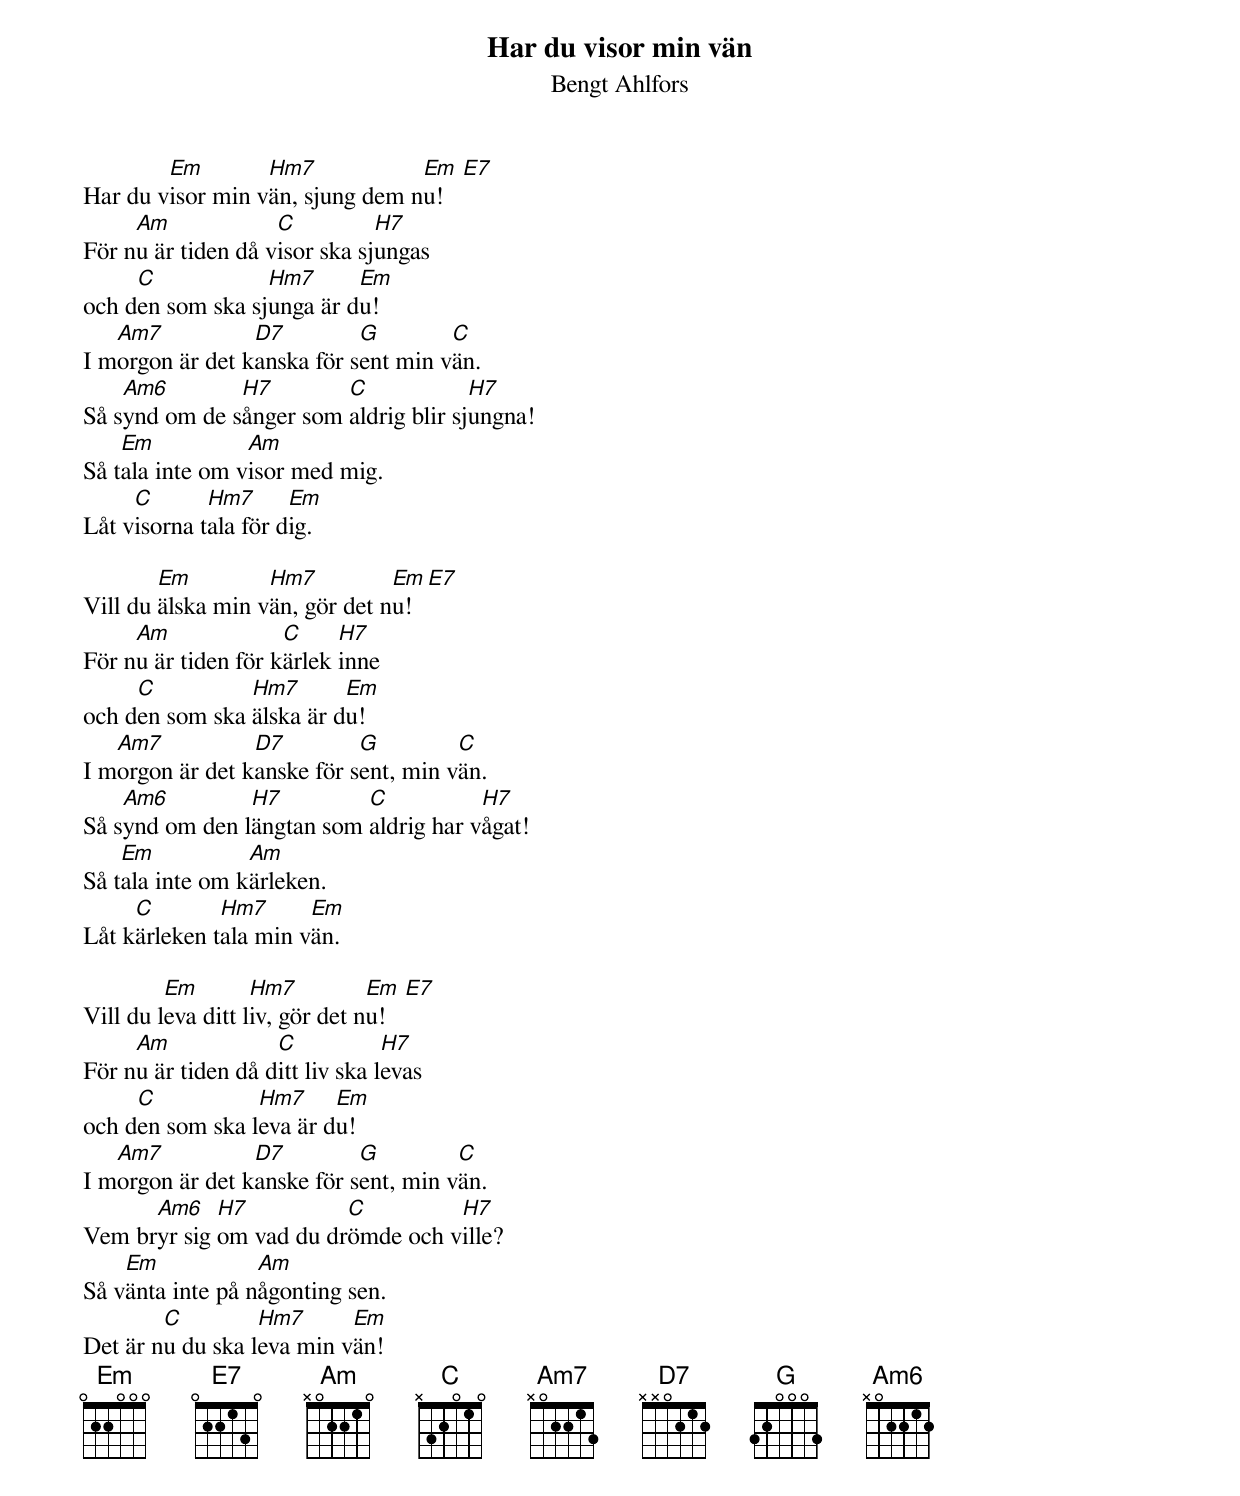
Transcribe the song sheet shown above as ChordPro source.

{title:Har du visor min vän}
{st:Bengt Ahlfors}
Har du v[Em]isor min v[Hm7]än, sjung dem n[Em]u!   [E7]
För n[Am]u är tiden då v[C]isor ska sj[H7]ungas
och d[C]en som ska sj[Hm7]unga är d[Em]u!
I m[Am7]orgon är det k[D7]anska för s[G]ent min v[C]än.
Så s[Am6]ynd om de s[H7]ånger som [C]aldrig blir sj[H7]ungna!
Så t[Em]ala inte om v[Am]isor med mig.
Låt v[C]isorna t[Hm7]ala för d[Em]ig.

Vill du [Em]älska min v[Hm7]än, gör det n[Em]u!  [E7]
För n[Am]u är tiden för k[C]ärlek [H7]inne
och d[C]en som ska [Hm7]älska är d[Em]u!
I m[Am7]orgon är det k[D7]anske för s[G]ent, min v[C]än.
Så s[Am6]ynd om den l[H7]ängtan som [C]aldrig har v[H7]ågat!
Så t[Em]ala inte om k[Am]ärleken.
Låt k[C]ärleken t[Hm7]ala min v[Em]än.

Vill du l[Em]eva ditt l[Hm7]iv, gör det n[Em]u!   [E7]
För n[Am]u är tiden då d[C]itt liv ska l[H7]evas
och d[C]en som ska l[Hm7]eva är d[Em]u!
I m[Am7]orgon är det k[D7]anske för s[G]ent, min v[C]än.
Vem br[Am6]yr sig [H7]om vad du dr[C]ömde och v[H7]ille?
Så v[Em]änta inte på n[Am]ågonting sen.
Det är n[C]u du ska l[Hm7]eva min v[Em]än!
